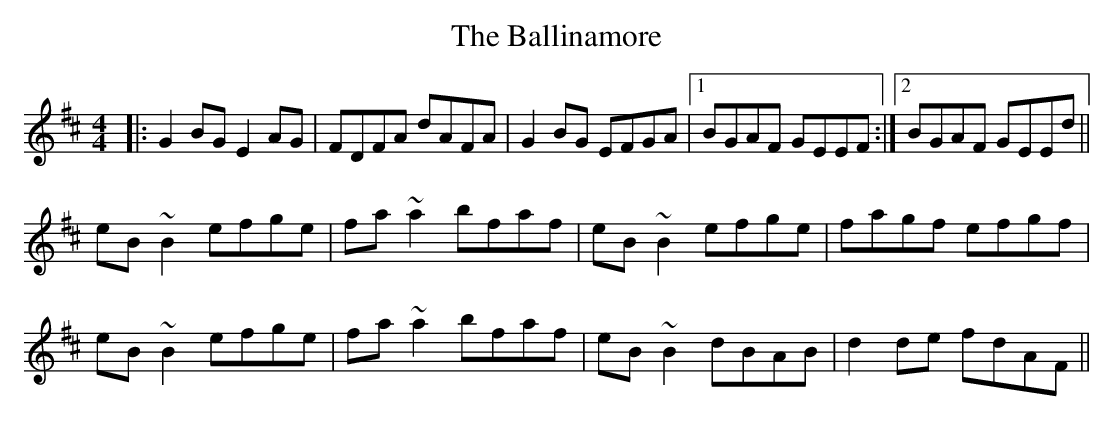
X:1
T: The Ballinamore
M: 4/4
L: 1/8
K: Edor
|:G2 BG E2 AG|FDFA dAFA|G2 BG EFGA|1 BGAF GEEF:|2 BGAF GEEd||
eB ~B2 efge|fa ~a2 bfaf|eB ~B2 efge|fagf efgf|
eB ~B2 efge|fa ~a2 bfaf|eB ~B2 dBAB|d2 de fdAF||
